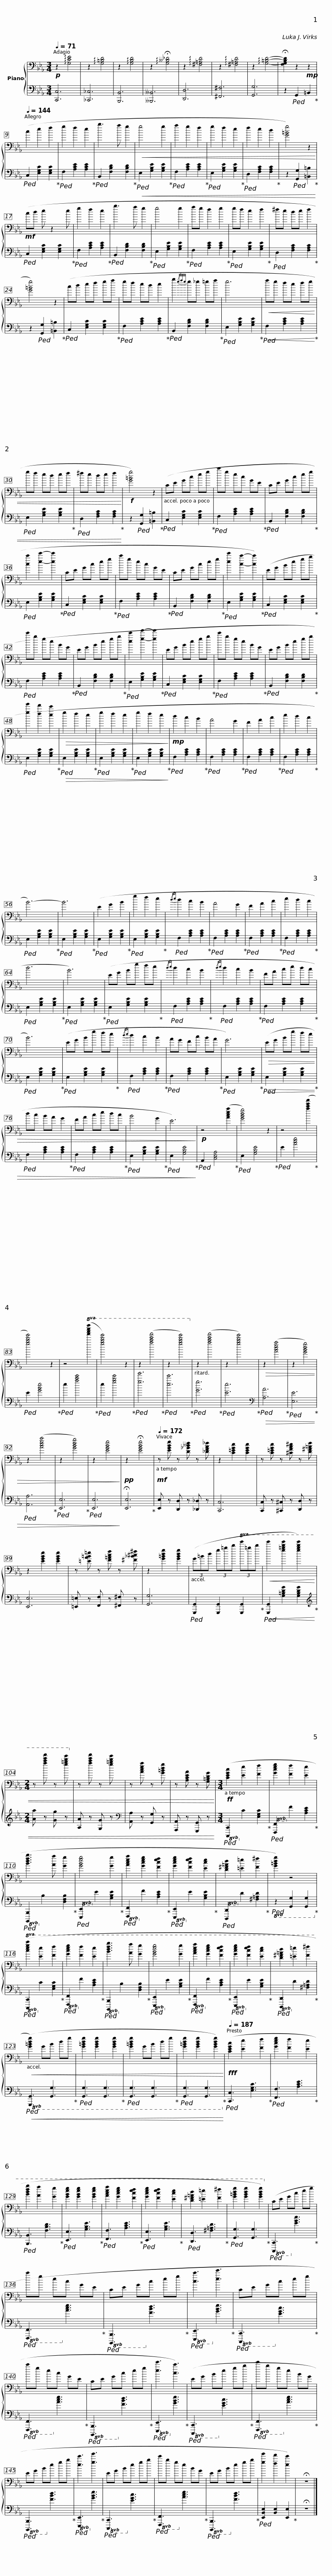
X:1
%%score { 1 | 2 }
L:1/8
Q:1/4=71
M:3/4
I:linebreak $
K:Eb
V:1 bass
V:2 bass
V:1
!p! z2 !arpeggio![G,CE]4 | z2 !arpeggio![G,=B,D]4 | z2 !arpeggio![G,B,D]4 | z2 !arpeggio!!fermata![G,__B,_D]4 | z2 !arpeggio![^F,=A,D]4 | %5
 z2 !arpeggio![^F,=A,D]4 | z2 !arpeggio![G,=B,D]4- | !fermata![F,G,B,D]2 z2!mp! z2 |[Q:1/4=144] (c2 e2 f2 | g2 f2 e2 |$ %10
 b3 a g2 |!<(! g4 g2 | a2 g2 f2 | g2 f2 e2 | f2 e2 d2 | %15
 [G=Bg]4) z2!<)! |!mf! (cd e z2 e | g2 f2 e2 | b3 a g2 | g4 g2 |$ %20
 ag f2 g2 | gf e2 f2 | ^fe de f2 | [G=Bg]4) z2 | (cd ef ga | %25
 gf ed e2 | b2{/gag} g_g =ga | g6 |$!<(! ag fe fg | gf ed ef | %30
 ^fe de f2!<)! |!f! [G=Bg]4) z2 | (CE Gc eg | c'g ec GE | CE Gc eg |$ %35
 [cc']2 [ee']2- [ee']2 | CE Gc eg | c'g ec GE | CE Gc eg | [ee']2 [cc']2- [cc']2) | %40
 (EG Be gb | e'b ge BG |$ EG Be gb | [ee']2 [gg']2- [gg']2 | EG Be gb | %45
 e'b ge BG | EG Be gb | [gg']2 [ff']2 [ee']2 |!>(! g2 f2 e2 | g2 f2 e2 |$ %50
 g2 f2 e2!>)! |!mp! d2 c2 B2 | A4 G2 | F2 A2 c2 | e2 d2 c2 | %55
 B6-) | B6 | (E2 G2 B2 | g2 f2 e2 |{/de} d2 c2 B2 | %60
 A4 G2 |$ F2 A2 c2 | e2 d2 c2 | d6 | B6) | %65
 (EG Bg fe |{/de} d2 c2 B2 |{/de} d2 c2 B2 | FA ce dc | B6) |$ %70
 (EG Bg fe |{/de} d2 c2 B2 | AG Fc BA | G6) |!>(! (EG Bg fe | %75
 dc BA G2 | FA ce dc | B4 G2 | E6)!>)! |$!p! z4 ([Acea]2 | %80
 [GBdg]4) z2 | z4 ([ac'e'a']2 | [gbd'g']4) z2 | z4!8va(! ([a'c''e''a'']2 | [g'b'd''g'']4) z2 | %85
 z2 ([a'c''e''a'']4 | z2 [g'b'd''g'']4)!8va)! | z2 ([ac'e'a']4 | z2 [gbd'g']4) |!>(! z2 ([Acea]4 | %90
 z2 [GBdg]4) | z2 ([Acea]4 |$ z2 [GBdg]4) | z2 [EGBe]4!>)! |!pp! z2 !fermata![EGBe]4 | %95
[Q:1/4=172]!mf! z [EGBe] z [D_G__Bd] z [_DFA_d] | z2 [C=EGc]2 [CEGc]2 | z [C=EGc] z [^CFA^c] z [D^F=Ad] | z2 [EGBe]2 [EGBe]2 |$ z [=EA=B=e] z [F=Acf] z [^F_B^c^f] | %100
 z2 [G=Bdg]2 [GBdg]2 | (3(G=Bd (3g=bd'!8va(! (3g'=b'd'' |!<(! g''2 [g'=b'd''g'']2 [g'b'd''g'']2) |[M:2/4] z [a'c''e''a''] z [g'=b'd''g'']!8va)! | z [ac'e'a'] z [g=bd'g'] |$ %105
 z [Acea] z [G=Bdg] | z [A,CEA] z [G,=B,DG]!<)! |[M:3/4]!ff! ([CEGc]2 [Ee]2 [Ff]2 | [Gceg]2 [Ff]2 [Ee]2 | [Bdfb]3 [Aa] [Gg]2 | %110
 [GBeg]4 [Gg]2 | [Acea]2 [Gceg]2 [Fcef]2 | [Gceg]2 [Fcef]2 [Ece]2 | [D^F=Ad]2 [=E=e]2 [F^f]2 |$ [G=Bdg]2) z4 | %115
!8va(! ([cegc']2 [ee']2 [ff']2 | [gc'e'g']2 [ff']2 [ee']2 | [bd'f'b']3 [aa'] [gg']2 | [gbe'g']4 [gg']2 | [ac'e'a']2 [gc'e'g']2 [fc'e'f']2 | %120
 [gc'e'g']2 [fc'e'f']2 [ec'e']2 | [d^f=ad']2 [=e=e']2 [f^f']2 |!<(! ([g=bd'g']2) gb d'g' | [g=bd'g']2 [gbd'g']2 [gbd'g']2 |$ [g=bd'g']2 gb d'g' | %125
 [g=bd'g']2 [gbd'g']2 [gbd'g']2)!<)! |[Q:1/4=187]!fff! ([cegc']2 [ee']2 [ff']2 | [gc'e'g']2 [ff']2 [ee']2 | [bd'f'b']2 [aa']2 [gg']2 | [gbe'g']2 [gbe'g']2 [gbe'g']2 | %130
 [ac'e'a']2 [gc'e'g']2 [fc'e'f']2 | [gc'e'g']2 [fc'e'f']2 [ec'e']2 | [d^f=ad']2 [=e=e']2 [f^f']2 |$ [g=bd'g']2 [gbd'g']2 [gbd'g']2)!8va)! | (CE Gc eg | %135
 c'g ec GE | CE Gc eg | [cc']3 [ee']3 | CE Gc eg | c'g ec GE |$ %140
 CE Gc eg | [ee']3 [cc']3) | (EG Be gb | e'b ge BG | EG Be gb | %145
 [ee']3 [gg']3 | EG Be gb |$ e'b ge BG | EG Be gb | [gg']2 [ff']2 [ee']2) | %150
 !fermata!z6 |] %151
V:2
 [C,,C,]6 | [_C,,_C,]6 | [B,,,B,,]6 | [__B,,,__B,,]6 | [D,,D,]6 | %5
 [^F,,^F,]6 | [G,,G,]6 | z2!ped! G,,2 =B,,2!ped-up! |!ped! C,2 [E,G,C]2 [E,G,C]2!ped-up! |!ped! F,2 [A,CE]2 [A,CE]2!ped-up! |$ %10
!ped! B,,2 [F,B,D]2 [F,B,D]2!ped-up! |!ped!!<(! E,2 [G,B,E]2 [G,B,E]2!ped-up! |!ped! F,2 [A,CE]2 [A,CE]2!ped-up! |!ped! E,2 [G,B,E]2 [G,B,E]2!ped-up! |!ped! D,2 [F,A,C]2 [F,A,C]2!ped-up! | %15
 z2!ped! [G,,G,]2 [=B,,=B,]2!<)!!ped-up! |!ped! C,2 [E,G,C]2 [E,G,C]2!ped-up! |!ped! F,2 [A,CE]2 [A,CE]2!ped-up! |!ped! B,,2 [F,B,D]2 [F,B,D]2!ped-up! |!ped! E,2 [G,B,E]2 [G,B,E]2!ped-up! |$ %20
!ped! F,2 [A,CE]2 [A,CE]2!ped-up! |!ped! E,2 [G,B,E]2 [G,B,E]2!ped-up! |!ped! D,2 [F,A,C]2 [F,A,C]2!ped-up! | z2!ped! [G,,G,]2 [=B,,=B,]2!ped-up! |!ped! C,2 [E,G,C]2 [E,G,C]2!ped-up! | %25
!ped! F,2 [A,CE]2 [A,CE]2!ped-up! |!ped! B,,2 [F,B,D]2 [F,B,D]2!ped-up! |!ped! E,2 [G,B,E]2 [G,B,E]2!ped-up! |$!ped!!<(! F,2 [A,CE]2 [A,CE]2!ped-up! |!ped! E,2 [G,B,E]2 [G,B,E]2!ped-up! | %30
!ped! D,2 [F,A,C]2 [F,A,C]2!<)!!ped-up! | z2!ped! [G,,G,]2 [=B,,=B,]2!ped-up! |!ped! C,2 [E,G,C]2 [E,G,C]2!ped-up! |!ped! F,2 [A,CE]2 [A,CE]2!ped-up! |!ped! B,,2 [F,B,D]2 [F,B,D]2!ped-up! |$ %35
!ped! E,2 [G,B,E]2 [G,B,E]2!ped-up! |!ped! C,2 [E,G,C]2 [E,G,C]2!ped-up! |!ped! F,2 [A,CE]2 [A,CE]2!ped-up! |!ped! B,,2 [F,B,D]2 [F,B,D]2!ped-up! |!ped! E,2 [G,B,E]2 [G,B,E]2!ped-up! | %40
!ped! C,2 [E,G,C]2 [E,G,C]2!ped-up! |!ped! F,2 [A,CE]2 [A,CE]2!ped-up! |$!ped! B,,2 [F,B,D]2 [F,B,D]2!ped-up! |!ped! E,2 [G,B,E]2 [G,B,E]2!ped-up! |!ped! C,2 [E,G,C]2 [E,G,C]2!ped-up! | %45
!ped! F,2 [A,CE]2 [A,CE]2!ped-up! |!ped! B,,2 [F,B,D]2 [F,B,D]2!ped-up! |!ped! E,2 [G,B,E]2 [G,B,E]2!ped-up! |!ped!!>(! E,2 [G,B,E]2 [G,B,E]2!ped-up! |!ped! E,2 [G,B,E]2 [G,B,E]2!ped-up! |$ %50
!ped! E,2 [G,B,E]2 [G,B,E]2!>)!!ped-up! |!ped! F,2 [A,CE]2 [A,CE]2!ped-up! |!ped! F,2 [A,CE]2 [A,CE]2!ped-up! |!ped! F,2 [A,CE]2 [A,CE]2!ped-up! |!ped! F,2 [A,CE]2 [A,CE]2!ped-up! | %55
!ped! E,2 [G,B,E]2 [G,B,E]2!ped-up! |!ped! E,2 [G,B,E]2 [G,B,E]2!ped-up! |!ped! E,2 [G,B,E]2 [G,B,E]2!ped-up! |!ped! E,2 [G,B,E]2 [G,B,E]2!ped-up! |!ped! F,2 [A,CE]2 [A,CE]2!ped-up! | %60
!ped! F,2 [A,CE]2 [A,CE]2!ped-up! |$!ped! F,2 [A,CE]2 [A,CE]2!ped-up! |!ped! F,2 [A,CE]2 [A,CE]2!ped-up! |!ped! E,2 [G,B,E]2 [G,B,E]2!ped-up! |!ped! E,2 [G,B,E]2 [G,B,E]2!ped-up! | %65
!ped! E,2 [G,B,E]2 [G,B,E]2!ped-up! |!ped! F,2 [A,CE]2 [A,CE]2!ped-up! |!ped! F,2 [A,CE]2 [A,CE]2!ped-up! |!ped! F,2 [A,CE]2 [A,CE]2!ped-up! |!ped! E,2 [G,B,E]2 [G,B,E]2!ped-up! |$ %70
!ped! E,2 [G,B,E]2 [G,B,E]2!ped-up! |!ped! F,2 [A,CE]2 [A,CE]2!ped-up! |!ped! F,2 [A,CE]2 [A,CE]2!ped-up! |!ped! E,2 [G,B,E]2 [G,B,E]2!ped-up! |!ped!!>(! E,2 [G,B,E]2 [G,B,E]2!ped-up! | %75
!ped! F,2 [A,CE]2 [A,CE]2!ped-up! |!ped! F,2 [A,CE]2 [A,CE]2!ped-up! |!ped! E,2 [G,B,E]2 [G,B,E]2!ped-up! |!ped! E,2 [G,B,E]4!>)!!ped-up! |$!ped! A,,2 [C,E,A,]4!ped-up! | %80
!ped! E,2 [G,B,E]4!ped-up! |!ped! E2 [Ace]4!ped-up! |!ped! E2 [GBe]4!ped-up! |!ped! e2 [ac'e']4!ped-up! |!ped! e2 [gbe']4!ped-up! | %85
!ped! [gg']6!ped-up! |!ped! [ee']6!ped-up! |!ped! [Gg]6!ped-up! |!ped! [Ee]6!ped-up! |[K:bass]!ped!!>(! [A,A]6!ped-up! | %90
!ped! [E,E]6!ped-up! |!ped! [A,,A,]6!ped-up! |$!ped! [E,,E,]6!ped-up! |!ped! [E,,E,]6!>)! | !fermata![E,,E,]6!ped-up! | %95
 [E,,E,] z [D,,D,] z [_D,,_D,] z | [C,,C,]6 | [C,,C,] z [^C,,^C,] z [D,,D,] z | [E,,E,]6 |$ [=E,,=E,] z [F,,F,] z [^F,,^F,] z | %100
 [G,,G,]6 |!ped! [G,,,G,,]2 [G,,,G,,]2 [G,,,G,,]2!ped-up! |!ped!!<(! [G,,,G,,]2 [G,=B,DG]2 [G,B,DG]2!ped-up! |[M:2/4][K:treble] [Aa] z [Gg] z | [A,A] z [G,G] z |$ %105
[K:bass] [A,,A,] z [G,,G,] z | [A,,,A,,] z [G,,,G,,] z!<)! |[M:3/4]!8vb(!!ped! [C,,,C,,]2!8vb)! C,2 [E,G,C]2!ped-up! |!8vb(!!ped! [F,,,F,,]2!8vb)! F,2 [A,CE]2!ped-up! |!8vb(!!ped! [B,,,,B,,,]2!8vb)! B,,2 [D,F,B,]2!ped-up! | %110
!8vb(!!ped! [E,,,E,,]2!8vb)! E,2 [G,B,E]2!ped-up! |!8vb(!!ped! [F,,,F,,]2!8vb)! F,2 [A,CE]2!ped-up! |!8vb(!!ped! [E,,,E,,]2!8vb)! E,2 [G,B,E]2!ped-up! |!8vb(!!ped! [D,,,D,,]2!8vb)! D,2 [^F,=A,D]2!ped-up! |$!ped!!8vb(! z2 [G,,,G,,]2 [G,,,G,,]2!ped-up!!8vb)! | %115
!8vb(!!ped! [C,,,C,,]2!8vb)! C,2 [E,G,C]2!ped-up! |!8vb(!!ped! [F,,,F,,]2!8vb)! F,2 [A,CE]2!ped-up! |!8vb(!!ped! [B,,,,B,,,]2!8vb)! B,,2 [D,F,B,]2!ped-up! |!8vb(!!ped! [E,,,E,,]2!8vb)! E,2 [G,B,E]2!ped-up! |!8vb(!!ped! [F,,,F,,]2!8vb)! F,2 [A,CE]2!ped-up! | %120
!8vb(!!ped! [E,,,E,,]2!8vb)! E,2 [G,B,E]2!ped-up! |!8vb(!!ped! [D,,,D,,]2!8vb)! D,2 [^F,=A,D]2!ped-up! |!ped!!8vb(!!<(! [G,,,G,,]3 [G,,,G,,]3!ped-up! |!ped! [G,,,G,,]3 [G,,,G,,]3!ped-up! |$!ped! [G,,,G,,]3 [G,,,G,,]3!ped-up! | %125
!ped! [G,,,G,,]3 [G,,,G,,]3!8vb)!!<)!!ped-up! |!ped! [C,,C,]3 [E,G,C]3!ped-up! |!ped! [F,,F,]3 [A,CE]3!ped-up! |!ped! [B,,,B,,]3 [F,B,D]3!ped-up! |!ped! [E,,E,]3 [G,B,E]3!ped-up! | %130
!ped! [F,,F,]3 [A,CE]3!ped-up! |!ped! [E,,E,]3 [G,B,E]3!ped-up! |!ped! [D,,D,]3 [^F,=A,D]3!ped-up! |$!ped! [G,,G,]3 [G,,G,]3!ped-up! |!8vb(!!ped! [C,,,C,,]3!8vb)! [E,G,C]3!ped-up! | %135
!8vb(!!ped! [F,,,F,,]3!8vb)! [A,CE]3!ped-up! |!8vb(!!ped! [B,,,,B,,,]3!8vb)! [F,B,D]3!ped-up! |!8vb(!!ped! [E,,,E,,]3!8vb)! [G,B,E]3!ped-up! |!8vb(!!ped! [C,,,C,,]3!8vb)! [E,G,C]3!ped-up! |!8vb(!!ped! [F,,,F,,]3!8vb)! [A,CE]3!ped-up! |$ %140
!8vb(!!ped! [B,,,,B,,,]3!8vb)! [F,B,D]3!ped-up! |!8vb(!!ped! [E,,,E,,]3!8vb)! [G,B,E]3!ped-up! |!8vb(!!ped! [C,,,C,,]3!8vb)! [E,G,C]3!ped-up! |!8vb(!!ped! [F,,,F,,]3!8vb)! [A,CE]3!ped-up! |!8vb(!!ped! [B,,,,B,,,]3!8vb)! [F,B,D]3!ped-up! | %145
!8vb(!!ped! [E,,,E,,]3!8vb)! [G,B,E]3!ped-up! |!8vb(!!ped! [C,,,C,,]3!8vb)! [E,G,C]3!ped-up! |$!8vb(!!ped! [F,,,F,,]3!8vb)! [A,CE]3!ped-up! |!8vb(!!ped! [B,,,,B,,,]3!8vb)! [F,B,D]3!ped-up! |!ped! [E,,B,,E,]2 [B,,E,]2 [E,,E,]2!ped-up! | %150
 !fermata!z6 |] %151
